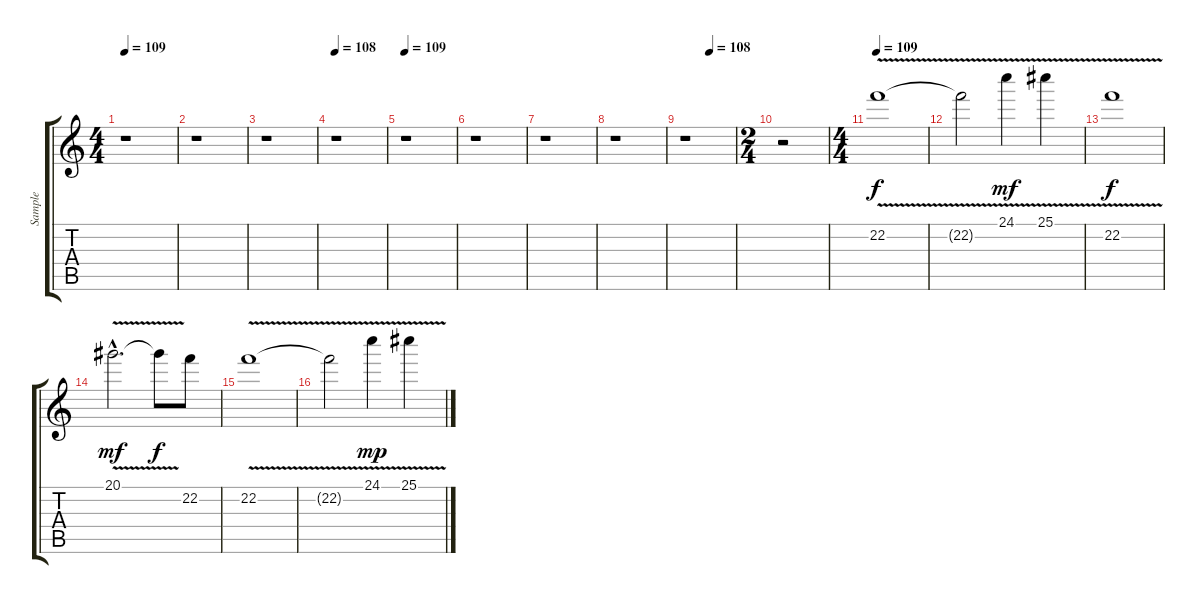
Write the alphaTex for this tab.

\track ("Sample" "Sample") {instrument electricguitarjazz}
\staff {score tabs}
\tuning (C4 G3 Eb3 Bb2 F2 C2) {hide}
\ts (4 4)
\tempo 109
\clef g2
\ks c
r.1{dy f} |
r.1 |
r.1 |
\tempo 108
r.1 |
\tempo 109
r.1 |
r.1 |
r.1 |
r.1 |
\tempo (108 0.5)
r.1 |
\ts (2 4)
r.2 |
\ts (4 4)
\tempo 109
22.2{v}.1{volume 8 balance 8 instrument vibraphone} |
22.2{t}.2{instrument vibraphone} 24.1{v}.4{dy mf instrument vibraphone} 25.1{v}.4{instrument vibraphone} |
22.2{v}.1{dy f instrument vibraphone} |
20.1{v hac}.2{d dy mf instrument vibraphone} 20.1{t}.8{dy f instrument vibraphone} 22.2.8{instrument vibraphone} |
22.2{v}.1{instrument vibraphone} |
22.2{t}.2{instrument vibraphone} 24.1{v}.4{dy mp instrument vibraphone} 25.1{v}.4{instrument vibraphone}
